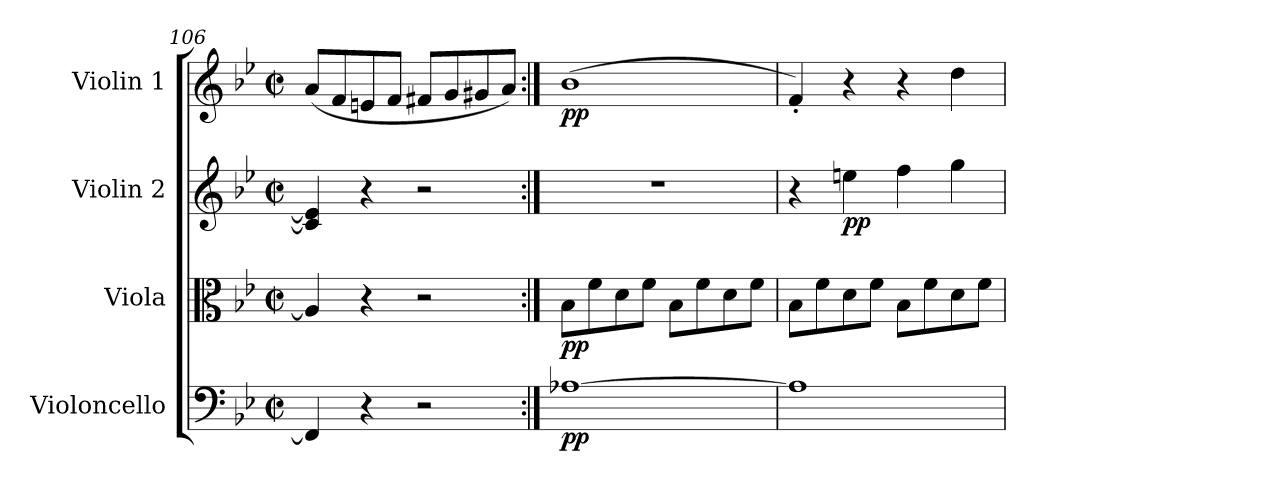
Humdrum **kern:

**kern	**dynam	**kern	**dynam	**kern	**dynam	**kern	**dynam
*part4	*part4	*part3	*part3	*part2	*part2	*part1	*part1
*staff4	*staff4	*staff3	*staff3	*staff2	*staff2	*staff1	*staff1
*I"Violoncello	*	*I"Viola	*	*I"Violin 2	*	*I"Violin 1	*
*I'Vc	*	*I'Vla	*	*I'Vln	*	*I'Vln	*
!!LO:LB:g=z
*clefF4	*	*clefC3	*	*clefG2	*	*clefG2	*
*k[b-e-]	*	*k[b-e-]	*	*k[b-e-]	*	*k[b-e-]	*
*M2/2	*	*M2/2	*	*M2/2	*	*M2/2	*
*met(c|)	*	*met(c|)	*	*met(c|)	*	*met(c|)	*
=106	=106	=106	=106	=106	=106	=106	=106
4FF/]	.	4A/]	.	4c/] 4e-/]	.	(<8a/L	.
.	.	.	.	.	.	8f/	.
4r	.	4r	.	4r	.	8en/	.
.	.	.	.	.	.	8f/J	.
2r	.	2r	.	2r	.	8f#X/L	.
.	.	.	.	.	.	8g/	.
.	.	.	.	.	.	8g#X/	.
.	.	.	.	.	.	8a/J)	.
!!LO:PB:g=z
=107:|!	=107:|!	=107:|!	=107:|!	=107:|!	=107:|!	=107:|!	=107:|!
!	!LO:DY:b	!	!LO:DY:b	!	!	!	!LO:DY:b
[>1A-X	pp	8B-\L	pp	1r	.	(1b-	pp
.	.	8f\	.	.	.	.	.
.	.	8d\	.	.	.	.	.
.	.	8f\J	.	.	.	.	.
.	.	8B-\L	.	.	.	.	.
.	.	8f\	.	.	.	.	.
.	.	8d\	.	.	.	.	.
.	.	8f\J	.	.	.	.	.
=108	=108	=108	=108	=108	=108	=108	=108
1A-]	.	8B-\L	.	4r	.	4f'/)	.
.	.	8f\	.	.	.	.	.
!	!	!	!	!	!LO:DY:b	!	!
.	.	8d\	.	4een\	pp	4r	.
.	.	8f\J	.	.	.	.	.
.	.	8B-\L	.	4ff\	.	4r	.
.	.	8f\	.	.	.	.	.
.	.	8d\	.	4gg\	.	4dd\	.
.	.	8f\J	.	.	.	.	.
=	=	=	=	=	=	=	=
*-	*-	*-	*-	*-	*-	*-	*-
